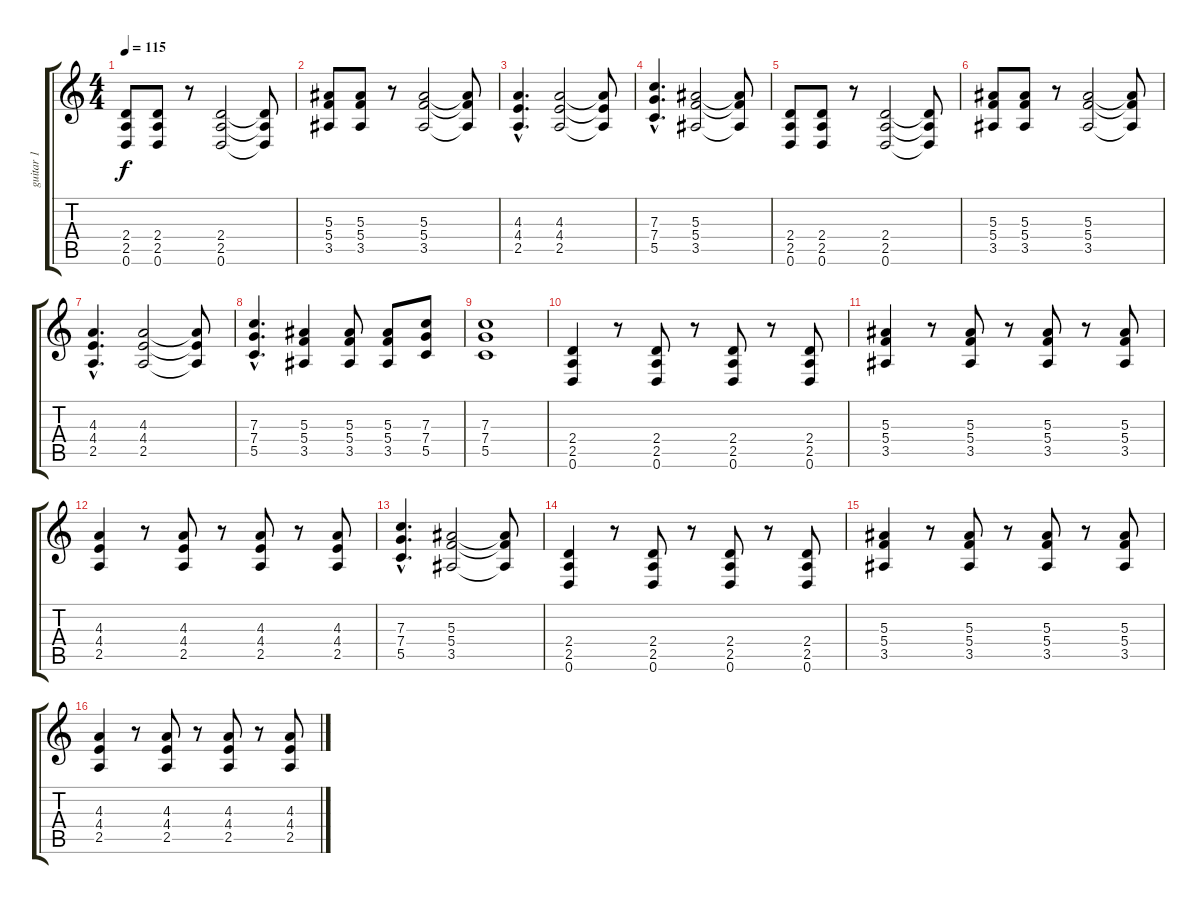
\track ("guitar 1" "guitar 1") {instrument distortionguitar}
\staff {score tabs}
\tuning (D4 A3 F3 C3 G2 D2) {hide}
\ts (4 4)
\tempo 115
\clef g2
\ks c
(2.4 2.5 0.6).8{dy f instrument distortionguitar} (2.4 2.5 0.6).8 r.8 (2.4 2.5 0.6).2 (2.4{t} 2.5{t} 0.6{t}).8 |
(5.3 5.4 3.5).8 (5.3 5.4 3.5).8 r.8 (5.3 5.4 3.5).2 (5.3{t} 5.4{t} 3.5{t}).8 |
(4.3{hac} 4.4{hac} 2.5{hac}).4{d} (4.3 4.4 2.5).2 (4.3{t} 4.4{t} 2.5{t}).8 |
(7.3{hac} 7.4{hac} 5.5{hac}).4{d} (5.3 5.4 3.5).2 (5.3{t} 5.4{t} 3.5{t}).8 |
(2.4 2.5 0.6).8 (2.4 2.5 0.6).8 r.8 (2.4 2.5 0.6).2 (2.4{t} 2.5{t} 0.6{t}).8 |
(5.3 5.4 3.5).8 (5.3 5.4 3.5).8 r.8 (5.3 5.4 3.5).2 (5.3{t} 5.4{t} 3.5{t}).8 |
(4.3{hac} 4.4{hac} 2.5{hac}).4{d} (4.3 4.4 2.5).2 (4.3{t} 4.4{t} 2.5{t}).8 |
(7.3{hac} 7.4{hac} 5.5{hac}).4{d} (5.3 5.4 3.5).4 (5.3 5.4 3.5).8 (5.3 5.4 3.5).8 (7.3 7.4 5.5).8 |
(7.3 7.4 5.5).1 |
(2.4 2.5 0.6).4 r.8 (2.4 2.5 0.6).8 r.8 (2.4 2.5 0.6).8 r.8 (2.4 2.5 0.6).8 |
(5.3 5.4 3.5).4 r.8 (5.3 5.4 3.5).8 r.8 (5.3 5.4 3.5).8 r.8 (5.3 5.4 3.5).8 |
(4.3 4.4 2.5).4 r.8 (4.3 4.4 2.5).8 r.8 (4.3 4.4 2.5).8 r.8 (4.3 4.4 2.5).8 |
(7.3{hac} 7.4{hac} 5.5{hac}).4{d} (5.3 5.4 3.5).2 (5.3{t} 5.4{t} 3.5{t}).8 |
(2.4 2.5 0.6).4 r.8 (2.4 2.5 0.6).8 r.8 (2.4 2.5 0.6).8 r.8 (2.4 2.5 0.6).8 |
(5.3 5.4 3.5).4 r.8 (5.3 5.4 3.5).8 r.8 (5.3 5.4 3.5).8 r.8 (5.3 5.4 3.5).8 |
(4.3 4.4 2.5).4 r.8 (4.3 4.4 2.5).8 r.8 (4.3 4.4 2.5).8 r.8 (4.3 4.4 2.5).8
